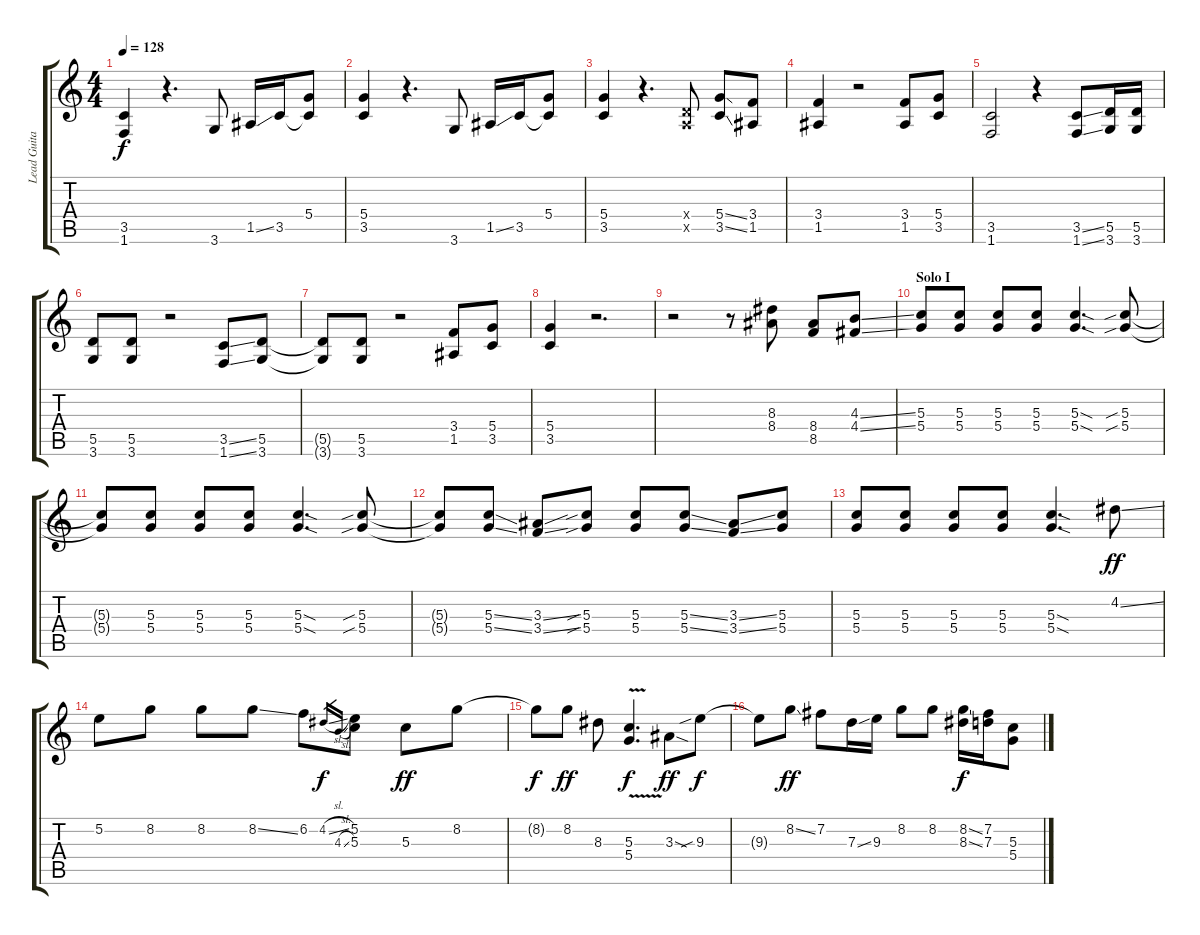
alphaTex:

\track ("Lead Guitar" "Lead Guita") {instrument overdrivenguitar}
\staff {score tabs}
\tuning (E4 B3 G3 D3 A2 E2) {hide}
\ts (4 4)
\tempo 128
\clef g2
\ks c
(3.5 1.6).4{dy f} r.4{d} 3.6.8 1.5{ss}.16 3.5.16 (5.4 3.5{t}).8 |
(5.4 3.5).4 r.4{d} 3.6.8 1.5{ss}.16 3.5.16 (5.4 3.5{t}).8 |
(5.4 3.5).4 r.4{d} (0.4{x} 0.5{x}).8 (5.4{ss} 3.5{ss}).8 (3.4 1.5).8 |
(3.4 1.5).4 r.2 (3.4 1.5).8 (5.4 3.5).8 |
(3.5 1.6).2 r.4 (3.5{ss} 1.6{ss}).8 (5.5 3.6).16 (5.5 3.6).16 |
(5.5 3.6).8 (5.5 3.6).8 r.2 (3.5{ss} 1.6{ss}).8 (5.5 3.6).8 |
(5.5{t} 3.6{t}).8 (5.5 3.6).8 r.2 (3.4 1.5).8 (5.4 3.5).8 |
(5.4 3.5).4 r.2{d} |
r.2 r.8 (8.3 8.4).8 (8.4 8.5).8 (4.3{ss} 4.4{ss}).8 |
\section ("" "Solo I")
(5.3 5.4).8 (5.3 5.4).8 (5.3 5.4).8 (5.3 5.4).8 (5.3{sod} 5.4{sod}).4{d} (5.3{sib} 5.4{sib}).8 |
(5.3{t} 5.4{t}).8 (5.3 5.4).8 (5.3 5.4).8 (5.3 5.4).8 (5.3{sod} 5.4{sod}).4{d} (5.3{sib} 5.4{sib}).8 |
(5.3{t} 5.4{t}).8 (5.3{ss} 5.4{ss}).8 (3.3{ss} 3.4{ss}).8 (5.3{sib} 5.4{sib}).8 (5.3 5.4).8 (5.3{ss} 5.4{ss}).8 (3.3{ss} 3.4{ss}).8 (5.3 5.4).8 |
(5.3 5.4).8 (5.3 5.4).8 (5.3 5.4).8 (5.3 5.4).8 (5.3{sod} 5.4{sod}).4{d} 4.2{ss}.8{dy ff} |
5.2.8 8.2.8 8.2.8 8.2{ss}.8 6.2.8 4.2{sl}.16{gr dy f} 4.3{sl}.16{gr} (5.2 5.3).8 5.3.8{dy ff} 8.2.8 |
8.2{t}.8{dy f} 8.2.8{dy ff} 8.3.8 (5.3{v} 5.4{v}).4{d dy f} 3.3{sod}.8{dy ff} 9.3{sib}.8{dy f} |
9.3{t}.8 8.2{ss}.8{dy ff} 7.2.8 7.3{ss}.16 9.3.16 8.2.8 8.2.8 (8.2{ss} 8.3{ss}).16{dy f} (7.2 7.3).16 (5.3 5.4).8
